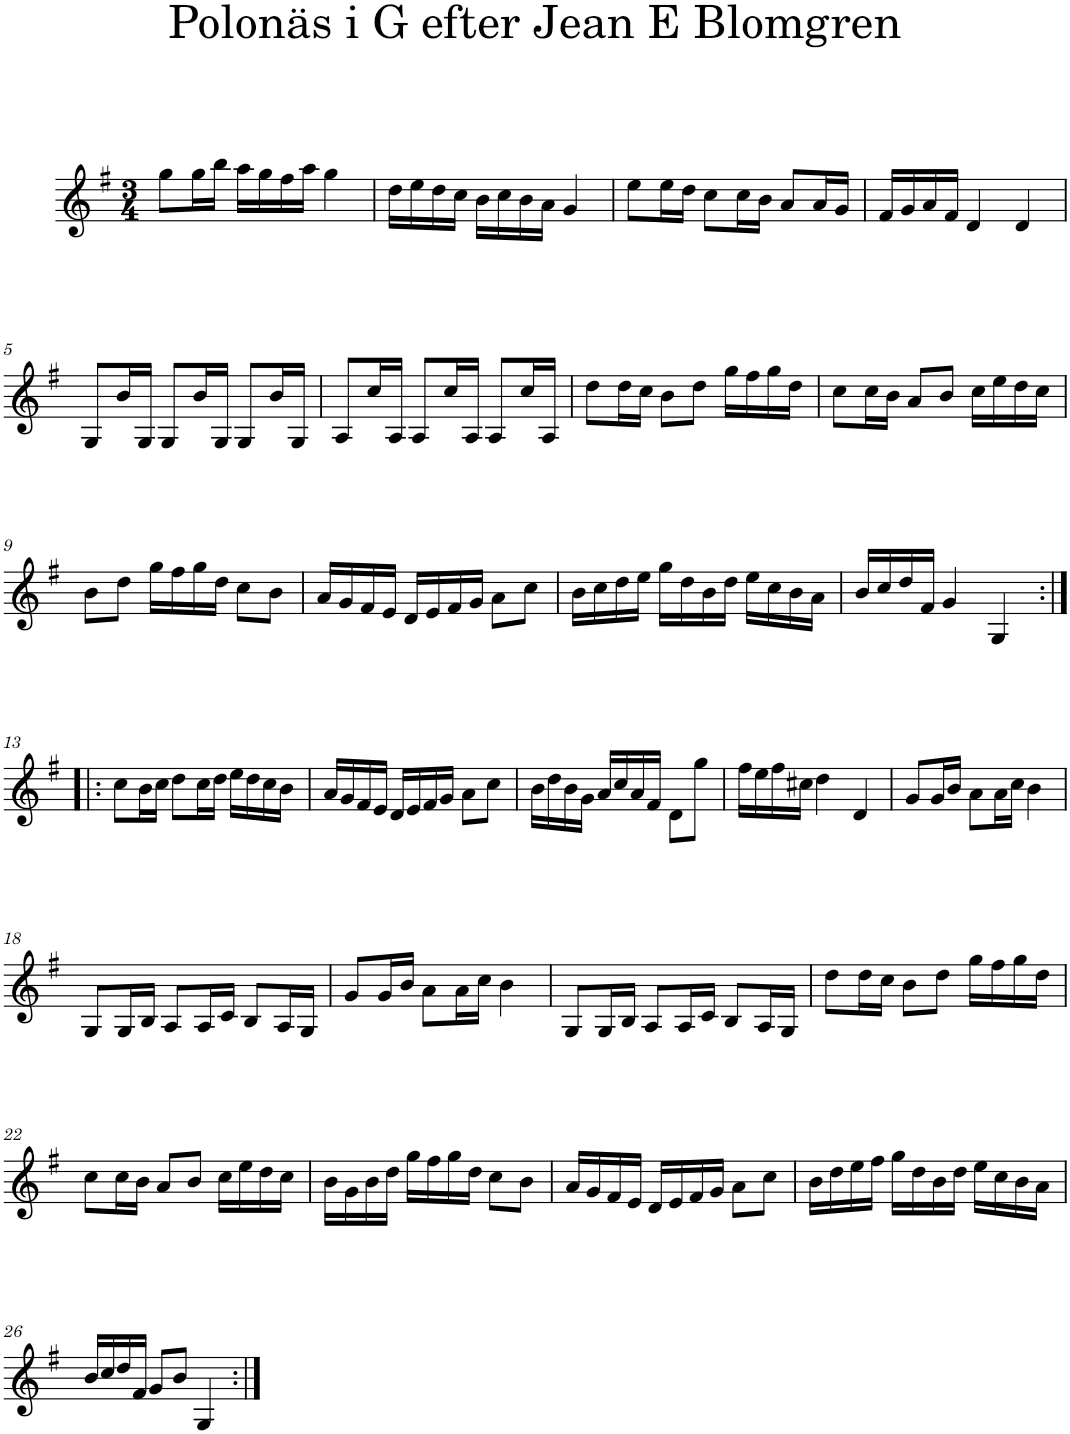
**kern
*part1
*staff1
*I"Piano
*I'Pno
*clefG2
*k[f#]
*G:
*M3/4
=1
8gg\L
16gg\L
16bb\JJ
16aa\LL
16gg\
16ff#\
16aa\JJ
4gg\
=2
16dd\LL
16ee\
16dd\
16cc\JJ
16b\LL
16cc\
16b\
16a\JJ
4g/
=3
8ee\L
16ee\L
16dd\JJ
8cc\L
16cc\L
16b\JJ
8a/L
16a/L
16g/JJ
=4
16f#/LL
16g/
16a/
16f#/JJ
4d/
4d/
!!LO:LB:g=z
=5
8G/L
16b/L
16G/JJ
8G/L
16b/L
16G/JJ
8G/L
16b/L
16G/JJ
=6
8A/L
16cc/L
16A/JJ
8A/L
16cc/L
16A/JJ
8A/L
16cc/L
16A/JJ
=7
8dd\L
16dd\L
16cc\JJ
8b\L
8dd\J
16gg\LL
16ff#\
16gg\
16dd\JJ
=8
8cc\L
16cc\L
16b\JJ
8a/L
8b/J
16cc\LL
16ee\
16dd\
16cc\JJ
!!LO:LB:g=z
=9
8b\L
8dd\J
16gg\LL
16ff#\
16gg\
16dd\JJ
8cc\L
8b\J
=10
16a/LL
16g/
16f#/
16e/JJ
16d/LL
16e/
16f#/
16g/JJ
8a\L
8cc\J
=11
16b\LL
16cc\
16dd\
16ee\JJ
16gg\LL
16dd\
16b\
16dd\JJ
16ee\LL
16cc\
16b\
16a\JJ
=12
16b/LL
16cc/
16dd/
16f#/JJ
4g/
4G/
!!LO:LB:g=z
=13:|!|:
8cc\L
16b\L
16cc\JJ
8dd\L
16cc\L
16dd\JJ
16ee\LL
16dd\
16cc\
16b\JJ
=14
16a/LL
16g/
16f#/
16e/JJ
16d/LL
16e/
16f#/
16g/JJ
8a\L
8cc\J
=15
16b\LL
16dd\
16b\
16g\JJ
16a/LL
16cc/
16a/
16f#/JJ
8d\L
8gg\J
=16
16ff#\LL
16ee\
16ff#\
16cc#X\JJ
4dd\
4d/
=17
8g/L
16g/L
16b/JJ
8a\L
16a\L
16cc\JJ
4b\
!!LO:LB:g=z
=18
8G/L
16G/L
16B/JJ
8A/L
16A/L
16c/JJ
8B/L
16A/L
16G/JJ
=19
8g/L
16g/L
16b/JJ
8a\L
16a\L
16cc\JJ
4b\
=20
8G/L
16G/L
16B/JJ
8A/L
16A/L
16c/JJ
8B/L
16A/L
16G/JJ
=21
8dd\L
16dd\L
16cc\JJ
8b\L
8dd\J
16gg\LL
16ff#\
16gg\
16dd\JJ
!!LO:LB:g=z
=22
8cc\L
16cc\L
16b\JJ
8a/L
8b/J
16cc\LL
16ee\
16dd\
16cc\JJ
=23
16b\LL
16g\
16b\
16dd\JJ
16gg\LL
16ff#\
16gg\
16dd\JJ
8cc\L
8b\J
=24
16a/LL
16g/
16f#/
16e/JJ
16d/LL
16e/
16f#/
16g/JJ
8a\L
8cc\J
=25
16b\LL
16dd\
16ee\
16ff#\JJ
16gg\LL
16dd\
16b\
16dd\JJ
16ee\LL
16cc\
16b\
16a\JJ
!!LO:LB:g=z
=26
16b/LL
16cc/
16dd/
16f#/JJ
8g/L
8b/J
4G/
=:|!
*-
